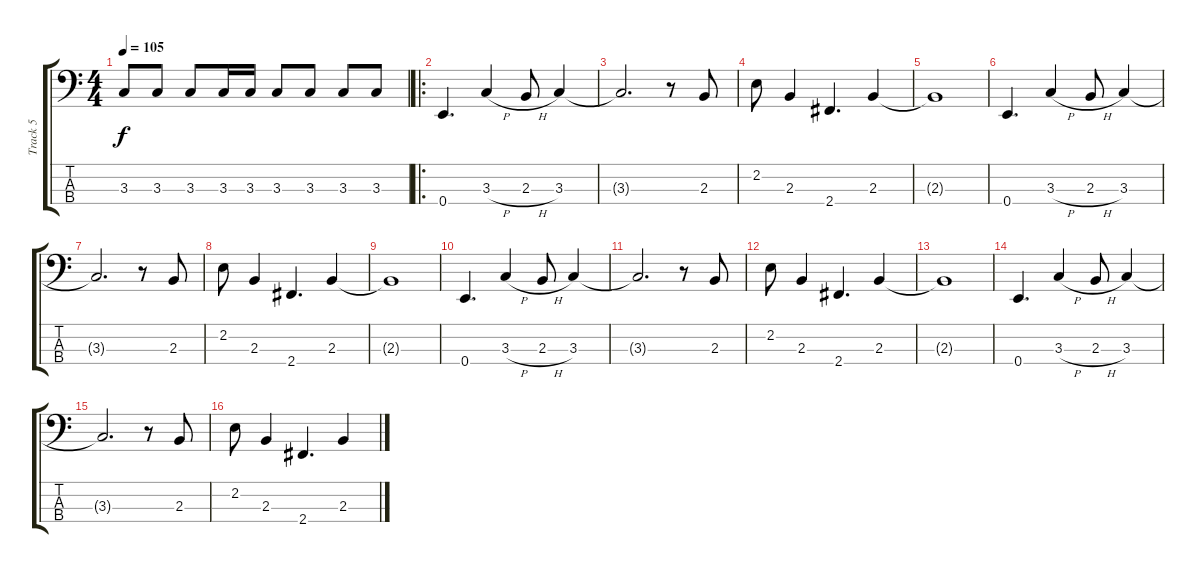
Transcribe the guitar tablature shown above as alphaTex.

\track ("Track 5" "Track 5") {instrument electricbasspick}
\staff {score tabs}
\tuning (G2 D2 A1 E1) {hide}
\ts (4 4)
\tempo 105
\clef f4
\ks c
3.3.8{dy f} 3.3.8 3.3.8 3.3.16 3.3.16 3.3.8 3.3.8 3.3.8 3.3.8 |
\ro
0.4.4{d} 3.3{h}.4 2.3{h}.8 3.3.4 |
3.3{t}.2{d} r.8 2.3.8 |
2.2.8 2.3.4 2.4.4{d} 2.3.4 |
2.3{t}.1 |
0.4.4{d} 3.3{h}.4 2.3{h}.8 3.3.4 |
3.3{t}.2{d} r.8 2.3.8 |
2.2.8 2.3.4 2.4.4{d} 2.3.4 |
2.3{t}.1 |
0.4.4{d} 3.3{h}.4 2.3{h}.8 3.3.4 |
3.3{t}.2{d} r.8 2.3.8 |
2.2.8 2.3.4 2.4.4{d} 2.3.4 |
2.3{t}.1 |
0.4.4{d} 3.3{h}.4 2.3{h}.8 3.3.4 |
3.3{t}.2{d} r.8 2.3.8 |
2.2.8 2.3.4 2.4.4{d} 2.3.4
